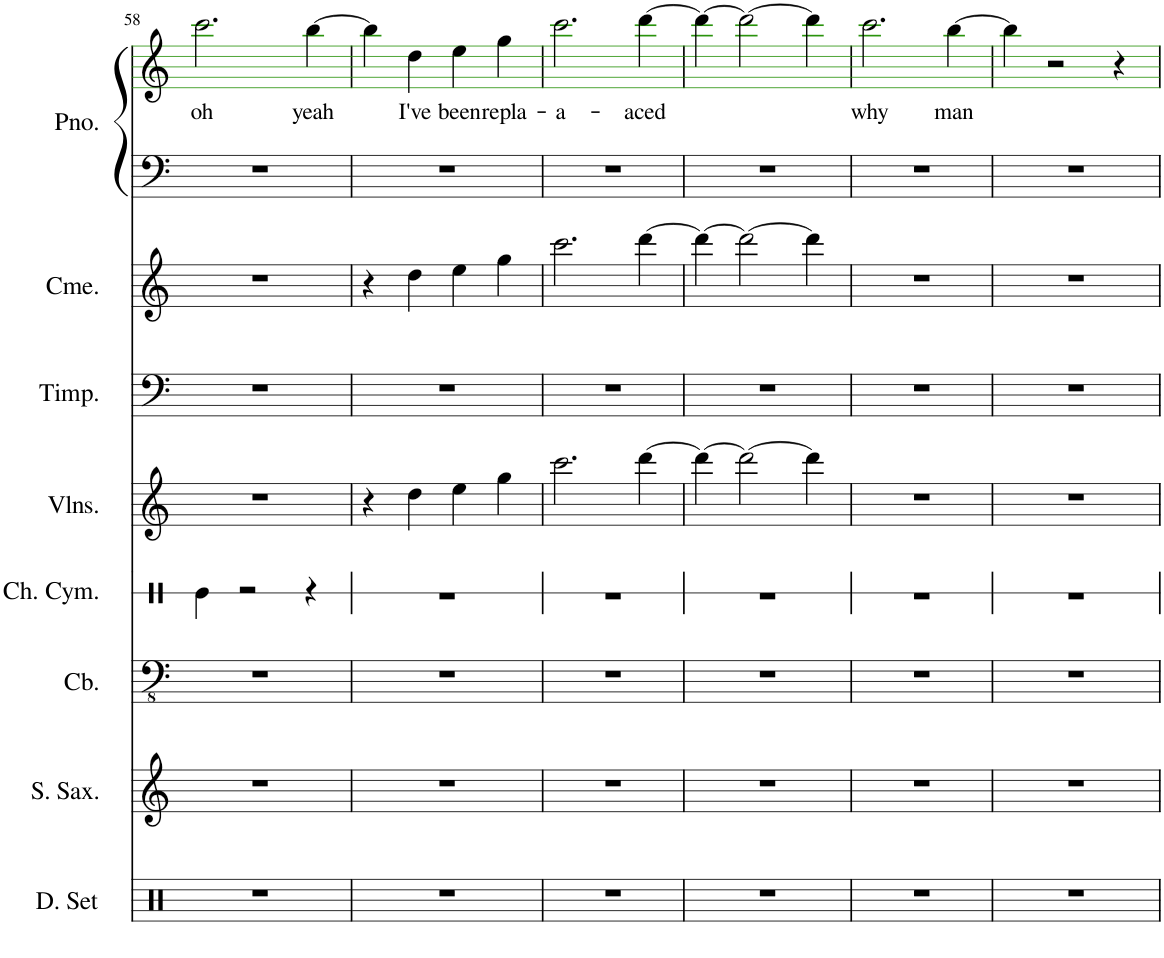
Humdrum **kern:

**kern	**kern	**kern	**kern	**kern	**kern	**kern	**kern	**kern	**text
*part8	*part7	*part6	*part5	*part4	*part3	*part2	*part1	*part1	*part1
*staff9	*staff8	*staff7	*staff6	*staff5	*staff4	*staff3	*staff2	*staff1	*staff1
*I"Drumset	*I"Soprano Saxophone	*I"Contrabass	*I"Chinese Cymbal	*I"Violins	*I"Timpani	*I"Chimes	*I"Grand Piano	*	*
*I'D. Set	*I'S. Sax.	*I'Cb.	*I'Ch. Cym.	*I'Vlns.	*I'Timp.	*I'Cme.	*I'Pno.	*	*
!!LO:PB:g=z
*clefX	*clefG2	*clefFv4	*clefX	*clefG2	*clefF4	*clefG2	*clefF4	*clefG2	*
*	*ITrd1c2	*ITrd7c12	*	*	*	*	*	*	*
*k[]	*k[]	*k[]	*k[]	*k[]	*k[]	*k[]	*k[]	*k[]	*
*M4/4	*M4/4	*M4/4	*M4/4	*M4/4	*M4/4	*M4/4	*M4/4	*M4/4	*
=58	=58	=58	=58	=58	=58	=58	=58	=58	=58
!	!	!	!	!	!	!	!	!	!LO:LY:b
1r	1r	1r	4Re\	1r	1r	1r	1r	2.ccc\	oh
.	.	.	2r	.	.	.	.	.	.
!	!	!	!	!	!	!	!	!	!LO:LY:b
.	.	.	4r	.	.	.	.	[4bb\	yeah
=59	=59	=59	=59	=59	=59	=59	=59	=59	=59
1r	1r	1r	1r	4r	1r	4r	1r	4bb\]	.
!	!	!	!	!	!	!	!	!	!LO:LY:b
.	.	.	.	4dd\	.	4dd\	.	4dd\	I've
!	!	!	!	!	!	!	!	!	!LO:LY:b
.	.	.	.	4ee\	.	4ee\	.	4ee\	been
!	!	!	!	!	!	!	!	!	!LO:LY:b
.	.	.	.	4gg\	.	4gg\	.	4gg\	repla-
=60	=60	=60	=60	=60	=60	=60	=60	=60	=60
!	!	!	!	!	!	!	!	!	!LO:LY:b
1r	1r	1r	1r	2.ccc\	1r	2.ccc\	1r	2.ccc\	-a-
!	!	!	!	!	!	!	!	!	!LO:LY:b
.	.	.	.	[4ddd\	.	[4ddd\	.	[4ddd\	-aced
=61	=61	=61	=61	=61	=61	=61	=61	=61	=61
1r	1r	1r	1r	4ddd\_	1r	4ddd\_	1r	4ddd\_	.
.	.	.	.	2ddd\_	.	2ddd\_	.	2ddd\_	.
.	.	.	.	4ddd\]	.	4ddd\]	.	4ddd\]	.
=62	=62	=62	=62	=62	=62	=62	=62	=62	=62
!	!	!	!	!	!	!	!	!	!LO:LY:b
1r	1r	1r	1r	1r	1r	1r	1r	2.ccc\	why
!	!	!	!	!	!	!	!	!	!LO:LY:b
.	.	.	.	.	.	.	.	[4bb\	man
=63	=63	=63	=63	=63	=63	=63	=63	=63	=63
1r	1r	1r	1r	1r	1r	1r	1r	4bb\]	.
.	.	.	.	.	.	.	.	2r	.
.	.	.	.	.	.	.	.	4r	.
=	=	=	=	=	=	=	=	=	=
*-	*-	*-	*-	*-	*-	*-	*-	*-	*-
